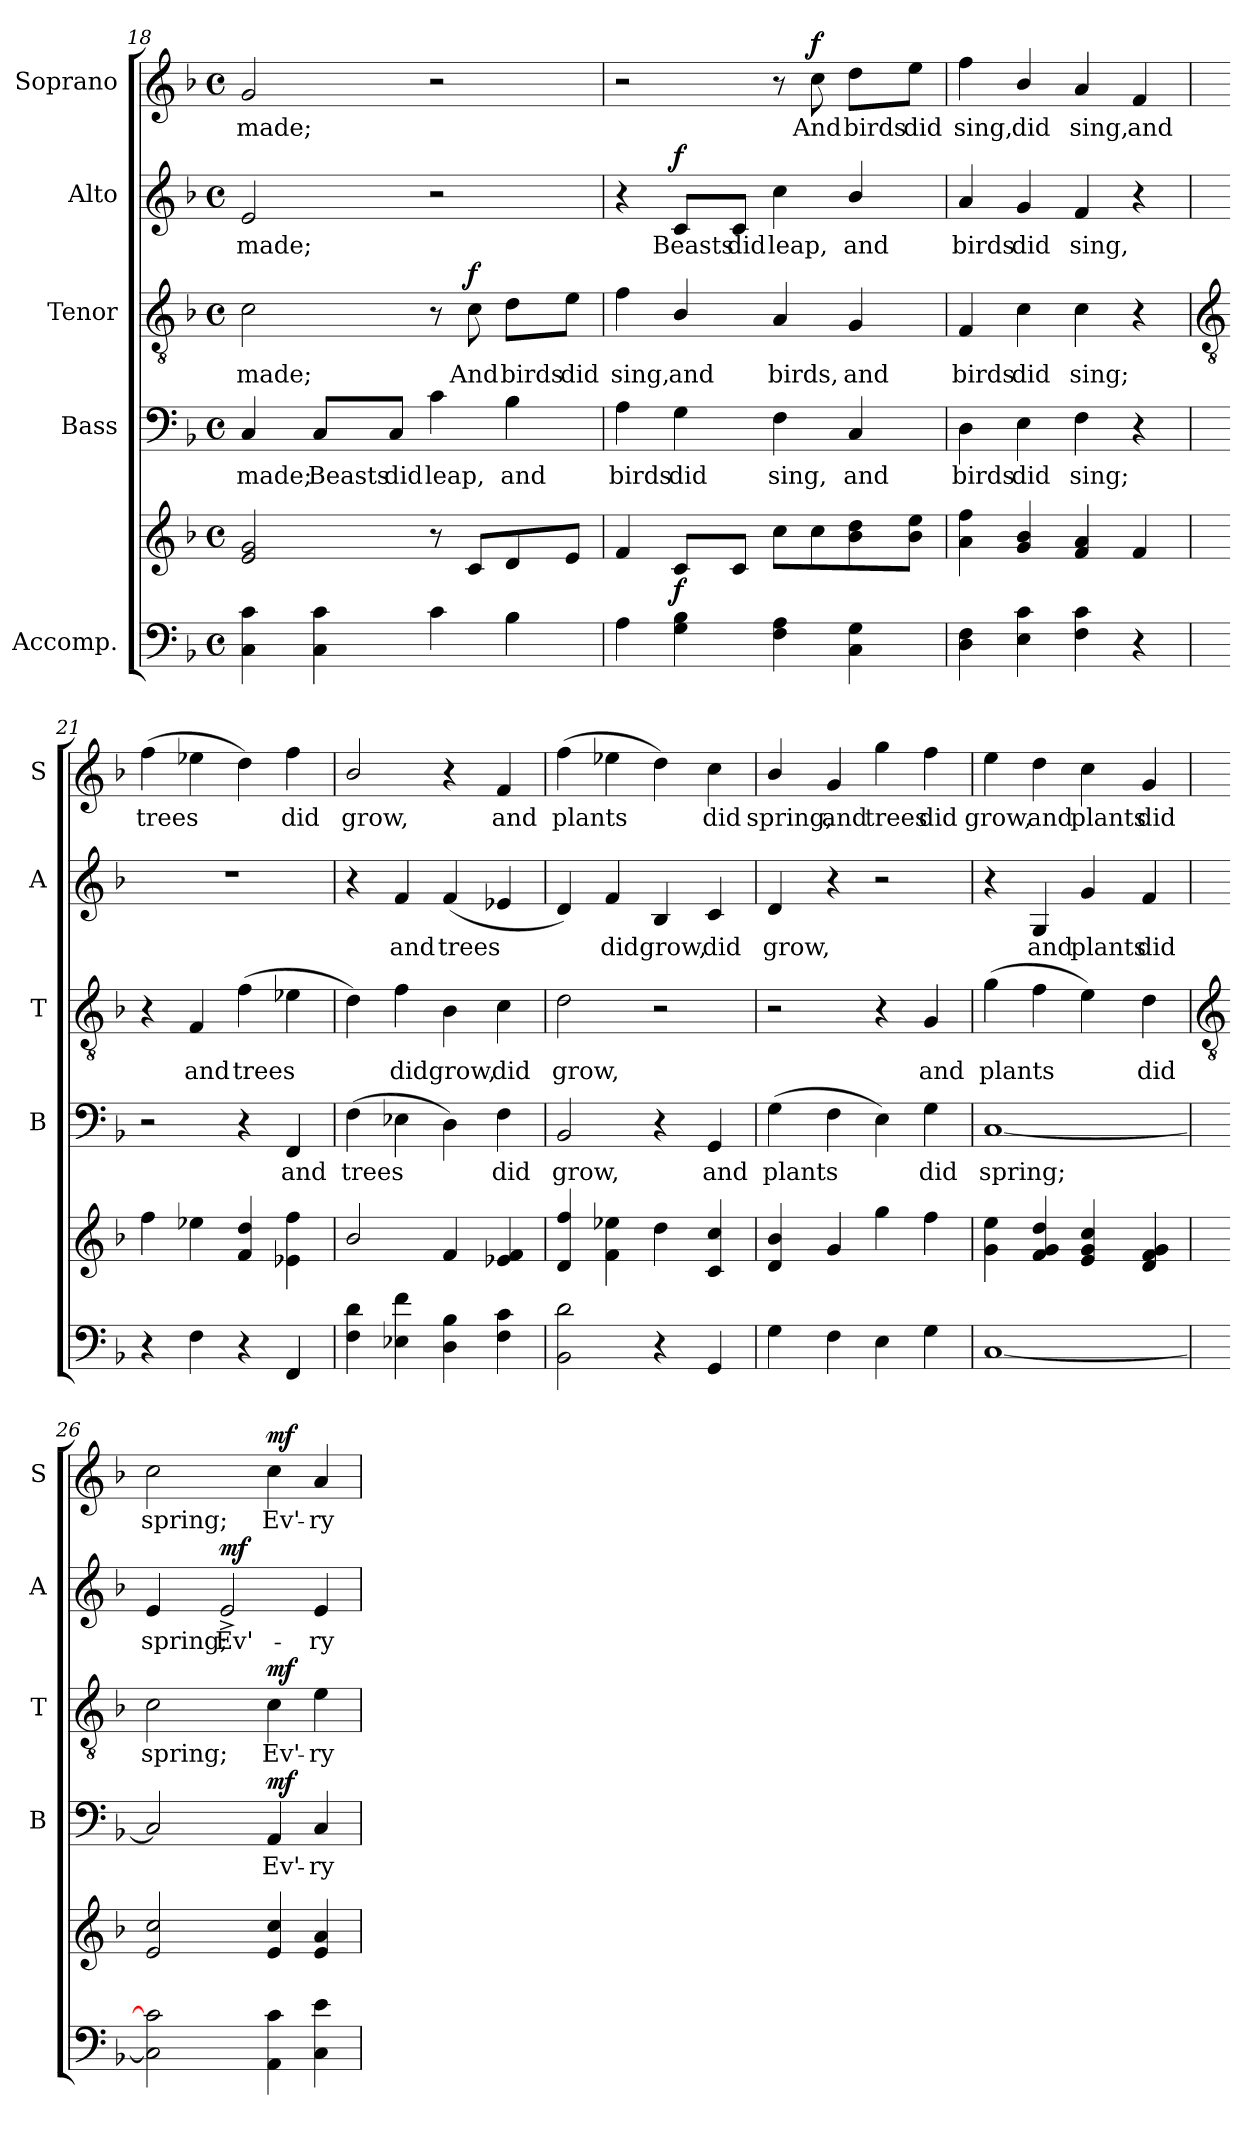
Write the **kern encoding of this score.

**kern	**kern	**dynam	**kern	**text	**dynam	**kern	**text	**dynam	**kern	**text	**dynam	**kern	**text	**dynam
*part5	*part5	*part5	*part4	*part4	*part4	*part3	*part3	*part3	*part2	*part2	*part2	*part1	*part1	*part1
*staff6	*staff5	*staff5/6	*staff4	*staff4	*staff4	*staff3	*staff3	*staff3	*staff2	*staff2	*staff2	*staff1	*staff1	*staff1
*I"Accomp.	*	*	*I"Bass	*	*	*I"Tenor	*	*	*I"Alto	*	*	*I"Soprano	*	*
*	*	*	*I'B	*	*	*I'T	*	*	*I'A	*	*	*I'S	*	*
!!LO:LB:g=z
*clefF4	*clefG2	*	*clefF4	*	*	*clefGv2	*	*	*clefG2	*	*	*clefG2	*	*
*k[b-]	*k[b-]	*	*k[b-]	*	*	*k[b-]	*	*	*k[b-]	*	*	*k[b-]	*	*
*F:	*F:	*	*F:	*	*	*F:	*	*	*F:	*	*	*F:	*	*
*M4/4	*M4/4	*	*M4/4	*	*	*M4/4	*	*	*M4/4	*	*	*M4/4	*	*
*met(c)	*met(c)	*	*met(c)	*	*	*met(c)	*	*	*met(c)	*	*	*met(c)	*	*
=18	=18	=18	=18	=18	=18	=18	=18	=18	=18	=18	=18	=18	=18	=18
!	!	!	!	!LO:LY:b	!	!	!LO:LY:b	!	!	!LO:LY:b	!	!	!LO:LY:b	!
4C 4c	2e 2g	.	4C	made;	.	2c	made;	.	2e	made;	.	2g	made;	.
!	!	!	!	!LO:LY:b	!	!	!	!	!	!	!	!	!	!
4C 4c	.	.	8C/L	Beasts	.	.	.	.	.	.	.	.	.	.
!	!	!	!	!LO:LY:b	!	!	!	!	!	!	!	!	!	!
.	.	.	8C/J	did	.	.	.	.	.	.	.	.	.	.
!	!	!	!	!LO:LY:b	!	!	!	!	!	!	!	!	!	!
4c	8r	.	4c	leap,	.	8r	.	.	2r	.	.	2r	.	.
!	!	!	!	!	!	!	!LO:LY:b	!LO:DY:b	!	!	!	!	!	!
.	8cL	.	.	.	.	8c	And	f	.	.	.	.	.	.
!	!	!	!	!LO:LY:b	!	!	!LO:LY:b	!	!	!	!	!	!	!
4B-	8d	.	4B-	and	.	8d\L	birds	.	.	.	.	.	.	.
!	!	!	!	!	!	!	!LO:LY:b	!	!	!	!	!	!	!
.	8eJ	.	.	.	.	8e\J	did	.	.	.	.	.	.	.
=19	=19	=19	=19	=19	=19	=19	=19	=19	=19	=19	=19	=19	=19	=19
!	!	!	!	!LO:LY:b	!	!	!LO:LY:b	!	!	!	!	!	!	!
4A	4f	.	4A	birds	.	4f	sing,	.	4r	.	.	2r	.	.
!	!	!LO:DY:b	!	!LO:LY:b	!	!	!LO:LY:b	!	!	!LO:LY:b	!LO:DY:b	!	!	!
4G 4B-	8cL	f	4G	did	.	4B-/	and	.	8c/L	Beasts	f	.	.	.
!	!	!	!	!	!	!	!	!	!	!LO:LY:b	!	!	!	!
.	8cJ	.	.	.	.	.	.	.	8c/J	did	.	.	.	.
!	!	!	!	!LO:LY:b	!	!	!LO:LY:b	!	!	!LO:LY:b	!	!	!	!
4F 4A	8ccL	.	4F	sing,	.	4A	birds,	.	4cc	leap,	.	8r	.	.
!	!	!	!	!	!	!	!	!	!	!	!	!	!LO:LY:b	!LO:DY:b
.	8cc	.	.	.	.	.	.	.	.	.	.	8cc	And	f
!	!	!	!	!LO:LY:b	!	!	!LO:LY:b	!	!	!LO:LY:b	!	!	!LO:LY:b	!
4C 4G	8b- 8dd	.	4C	and	.	4G	and	.	4b-/	and	.	8dd\L	birds	.
!	!	!	!	!	!	!	!	!	!	!	!	!	!LO:LY:b	!
.	8b- 8eeJ	.	.	.	.	.	.	.	.	.	.	8ee\J	did	.
=20	=20	=20	=20	=20	=20	=20	=20	=20	=20	=20	=20	=20	=20	=20
!	!	!	!	!LO:LY:b	!	!	!LO:LY:b	!	!	!LO:LY:b	!	!	!LO:LY:b	!
4D 4F	4a 4ff	.	4D	birds	.	4F	birds	.	4a	birds	.	4ff	sing,	.
!	!	!	!	!LO:LY:b	!	!	!LO:LY:b	!	!	!LO:LY:b	!	!	!LO:LY:b	!
4E 4c	4g/ 4b-/	.	4E	did	.	4c	did	.	4g	did	.	4b-/	did	.
!	!	!	!	!LO:LY:b	!	!	!LO:LY:b	!	!	!LO:LY:b	!	!	!LO:LY:b	!
4F 4c	4f 4a	.	4F	sing;	.	4c	sing;	.	4f	sing,	.	4a	sing,	.
!	!	!	!	!	!	!	!	!	!	!	!	!	!LO:LY:b	!
4r	4f	.	4r	.	.	4r	.	.	4r	.	.	4f	and	.
!!LO:LB:g=z
=21	=21	=21	=21	=21	=21	=21	=21	=21	=21	=21	=21	=21	=21	=21
*	*	*	*	*	*	*clefGv2	*	*	*	*	*	*	*	*
!	!	!	!	!	!	!	!	!	!	!	!	!	!LO:LY:b	!
4r	4ff	.	2r	.	.	4r	.	.	1r	.	.	(>4ff	trees	.
!	!	!	!	!	!	!	!LO:LY:b	!	!	!	!	!	!	!
4F	4ee-X	.	.	.	.	4F	and	.	.	.	.	4ee-X	.	.
!	!	!	!	!	!	!	!LO:LY:b	!	!	!	!	!	!	!
4r	4f 4dd	.	4r	.	.	(>4f	trees	.	.	.	.	4dd)	.	.
!	!	!	!	!LO:LY:b	!	!	!	!	!	!	!	!	!LO:LY:b	!
4FF	4e-X 4ff	.	4FF	and	.	4e-X	.	.	.	.	.	4ff	did	.
=22	=22	=22	=22	=22	=22	=22	=22	=22	=22	=22	=22	=22	=22	=22
!	!	!	!	!LO:LY:b	!	!	!	!	!	!	!	!	!LO:LY:b	!
4F 4d	2b-/	.	(>4F	trees	.	4d)	.	.	4r	.	.	2b-/	grow,	.
!	!	!	!	!	!	!	!LO:LY:b	!	!	!LO:LY:b	!	!	!	!
4E-X 4f	.	.	4E-X	.	.	4f	did	.	4f	and	.	.	.	.
!	!	!	!	!	!	!	!LO:LY:b	!	!	!LO:LY:b	!	!	!	!
4D 4B-	4f	.	4D)	.	.	4B-	grow,	.	(<4f	trees	.	4r	.	.
!	!	!	!	!LO:LY:b	!	!	!LO:LY:b	!	!	!	!	!	!LO:LY:b	!
4F 4c	4e-X 4f	.	4F	did	.	4c	did	.	4e-X	.	.	4f	and	.
=23	=23	=23	=23	=23	=23	=23	=23	=23	=23	=23	=23	=23	=23	=23
!	!	!	!	!LO:LY:b	!	!	!LO:LY:b	!	!	!	!	!	!LO:LY:b	!
2BB- 2d	4d 4ff	.	2BB-	grow,	.	2d	grow,	.	4d)	.	.	(>4ff	plants	.
!	!	!	!	!	!	!	!	!	!	!LO:LY:b	!	!	!	!
.	4f 4ee-X	.	.	.	.	.	.	.	4f	did	.	4ee-X	.	.
!	!	!	!	!	!	!	!	!	!	!LO:LY:b	!	!	!	!
4r	4dd	.	4r	.	.	2r	.	.	4B-	grow,	.	4dd)	.	.
!	!	!	!	!LO:LY:b	!	!	!	!	!	!LO:LY:b	!	!	!LO:LY:b	!
4GG	4c 4cc	.	4GG	and	.	.	.	.	4c	did	.	4cc	did	.
=24	=24	=24	=24	=24	=24	=24	=24	=24	=24	=24	=24	=24	=24	=24
!	!	!	!	!LO:LY:b	!	!	!	!	!	!LO:LY:b	!	!	!LO:LY:b	!
4G	4d/ 4b-/	.	(>4G	plants	.	2r	.	.	4d	grow,	.	4b-/	spring,	.
!	!	!	!	!	!	!	!	!	!	!	!	!	!LO:LY:b	!
4F	4g	.	4F	.	.	.	.	.	4r	.	.	4g	and	.
!	!	!	!	!	!	!	!	!	!	!	!	!	!LO:LY:b	!
4E	4gg	.	4E)	.	.	4r	.	.	2r	.	.	4gg	trees	.
!	!	!	!	!LO:LY:b	!	!	!LO:LY:b	!	!	!	!	!	!LO:LY:b	!
4G	4ff	.	4G	did	.	4G	and	.	.	.	.	4ff	did	.
=25	=25	=25	=25	=25	=25	=25	=25	=25	=25	=25	=25	=25	=25	=25
!	!	!	!	!LO:LY:b	!	!	!LO:LY:b	!	!	!	!	!	!LO:LY:b	!
[1C	4g 4ee	.	[1C	spring;	.	(>4g	plants	.	4r	.	.	4ee	grow,	.
!	!	!	!	!	!	!	!	!	!	!LO:LY:b	!	!	!LO:LY:b	!
.	4f 4g 4dd	.	.	.	.	4f	.	.	4G	and	.	4dd	and	.
!	!	!	!	!	!	!	!	!	!	!LO:LY:b	!	!	!LO:LY:b	!
.	4e 4g 4cc	.	.	.	.	4e)	.	.	4g	plants	.	4cc	plants	.
!	!	!	!	!	!	!	!LO:LY:b	!	!	!LO:LY:b	!	!	!LO:LY:b	!
.	4d 4f 4g	.	.	.	.	4d	did	.	4f	did	.	4g	did	.
!!LO:LB:g=z
=26	=26	=26	=26	=26	=26	=26	=26	=26	=26	=26	=26	=26	=26	=26
*	*	*	*	*	*	*clefGv2	*	*	*	*	*	*	*	*
*^	*^	*	*	*	*	*	*	*	*	*	*	*	*	*
!	!	!	!	!	!	!	!	!	!LO:LY:b	!	!	!LO:LY:b	!	!	!LO:LY:b	!
1ryy	2C\] 2c\]	2e/ 2cc/	1ryy	.	2C]	.	.	2c	spring;	.	4e	spring;	.	2cc	spring;	.
!	!	!	!	!	!	!	!	!	!	!	!	!LO:LY:b	!LO:DY:b	!	!	!
.	.	.	.	.	.	.	.	.	.	.	2e^	Ev'-	mf	.	.	.
!	!	!	!	!LO:DY:b=2	!	!LO:LY:b	!	!	!LO:LY:b	!	!	!	!	!	!LO:LY:b	!
!	!	!	!	!LO:DY:n=1:b	!	!	!LO:DY:b	!	!	!LO:DY:b	!	!	!	!	!	!LO:DY:b
.	4AA\ 4c\	4e/ 4cc/	.	mf mf	4AA	Ev'-	mf	4c	Ev'-	mf	.	.	.	4cc	Ev'-	mf
!	!	!	!	!	!	!LO:LY:b	!	!	!LO:LY:b	!	!	!LO:LY:b	!	!	!LO:LY:b	!
.	4C\ 4e\	4e/ 4a/	.	.	4C	-ry	.	4e	-ry	.	4e	-ry	.	4a	-ry	.
*v	*v	*	*	*	*	*	*	*	*	*	*	*	*	*	*	*
*	*v	*v	*	*	*	*	*	*	*	*	*	*	*	*	*
=	=	=	=	=	=	=	=	=	=	=	=	=	=	=
*-	*-	*-	*-	*-	*-	*-	*-	*-	*-	*-	*-	*-	*-	*-
